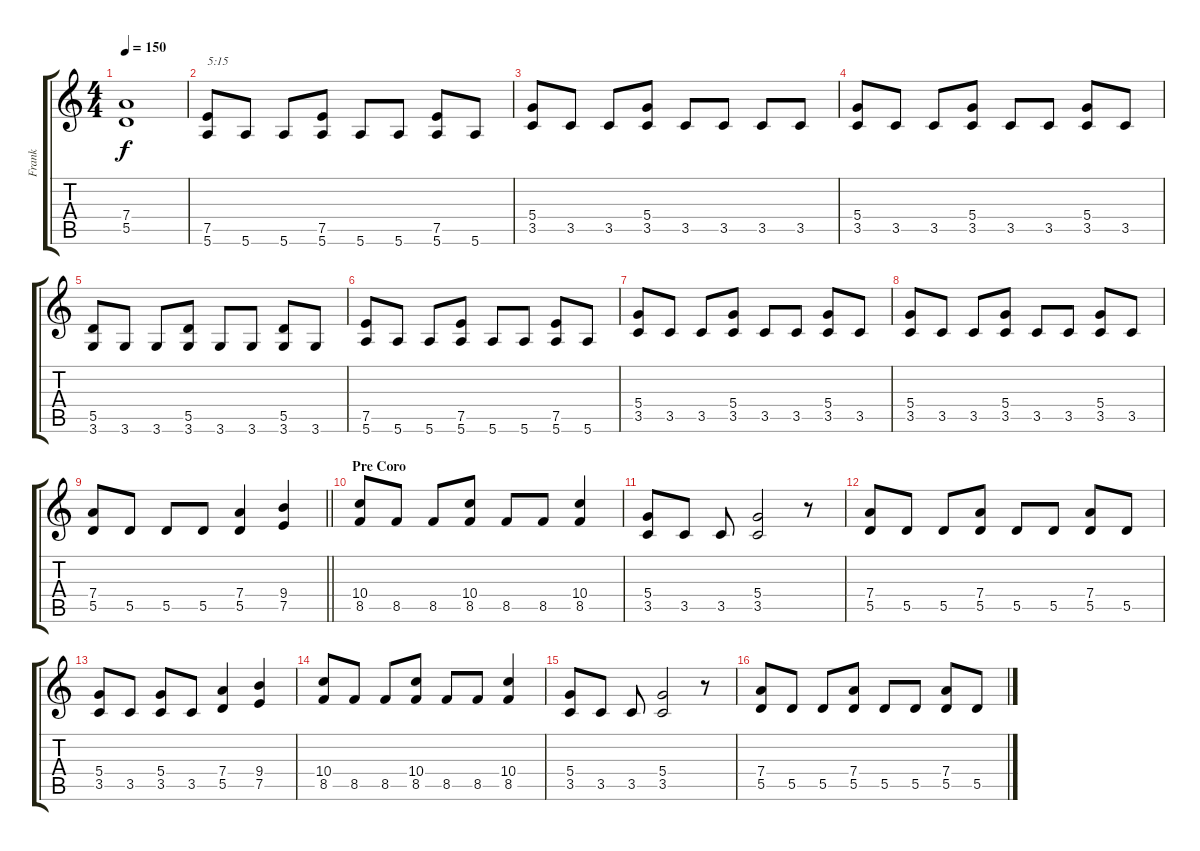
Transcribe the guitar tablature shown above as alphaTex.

\track ("Frank" "Frank") {instrument distortionguitar}
\staff {score tabs}
\tuning (E4 B3 G3 D3 A2 E2) {hide}
\ts (4 4)
\tempo 150
\clef g2
\ks c
(7.4 5.5).1{dy f} |
(7.5 5.6).8{txt "5:15"} 5.6.8 5.6.8 (7.5 5.6).8 5.6.8 5.6.8 (7.5 5.6).8 5.6.8 |
(5.4 3.5).8 3.5.8 3.5.8 (5.4 3.5).8 3.5.8 3.5.8 3.5.8 3.5.8 |
(5.4 3.5).8 3.5.8 3.5.8 (5.4 3.5).8 3.5.8 3.5.8 (5.4 3.5).8 3.5.8 |
(5.5 3.6).8 3.6.8 3.6.8 (5.5 3.6).8 3.6.8 3.6.8 (5.5 3.6).8 3.6.8 |
(7.5 5.6).8 5.6.8 5.6.8 (7.5 5.6).8 5.6.8 5.6.8 (7.5 5.6).8 5.6.8 |
(5.4 3.5).8 3.5.8 3.5.8 (5.4 3.5).8 3.5.8 3.5.8 (5.4 3.5).8 3.5.8 |
(5.4 3.5).8 3.5.8 3.5.8 (5.4 3.5).8 3.5.8 3.5.8 (5.4 3.5).8 3.5.8 |
\barLineRight lightlight
(7.4 5.5).8 5.5.8 5.5.8 5.5.8 (7.4 5.5).4 (9.4 7.5).4 |
\section ("" "Pre Coro")
(10.4 8.5).8 8.5.8 8.5.8 (10.4 8.5).8 8.5.8 8.5.8 (10.4 8.5).4 |
(5.4 3.5).8 3.5.8 3.5.8 (5.4 3.5).2 r.8 |
(7.4 5.5).8 5.5.8 5.5.8 (7.4 5.5).8 5.5.8 5.5.8 (7.4 5.5).8 5.5.8 |
(5.4 3.5).8 3.5.8 (5.4 3.5).8 3.5.8 (7.4 5.5).4 (9.4 7.5).4 |
(10.4 8.5).8 8.5.8 8.5.8 (10.4 8.5).8 8.5.8 8.5.8 (10.4 8.5).4 |
(5.4 3.5).8 3.5.8 3.5.8 (5.4 3.5).2 r.8 |
(7.4 5.5).8 5.5.8 5.5.8 (7.4 5.5).8 5.5.8 5.5.8 (7.4 5.5).8 5.5.8
